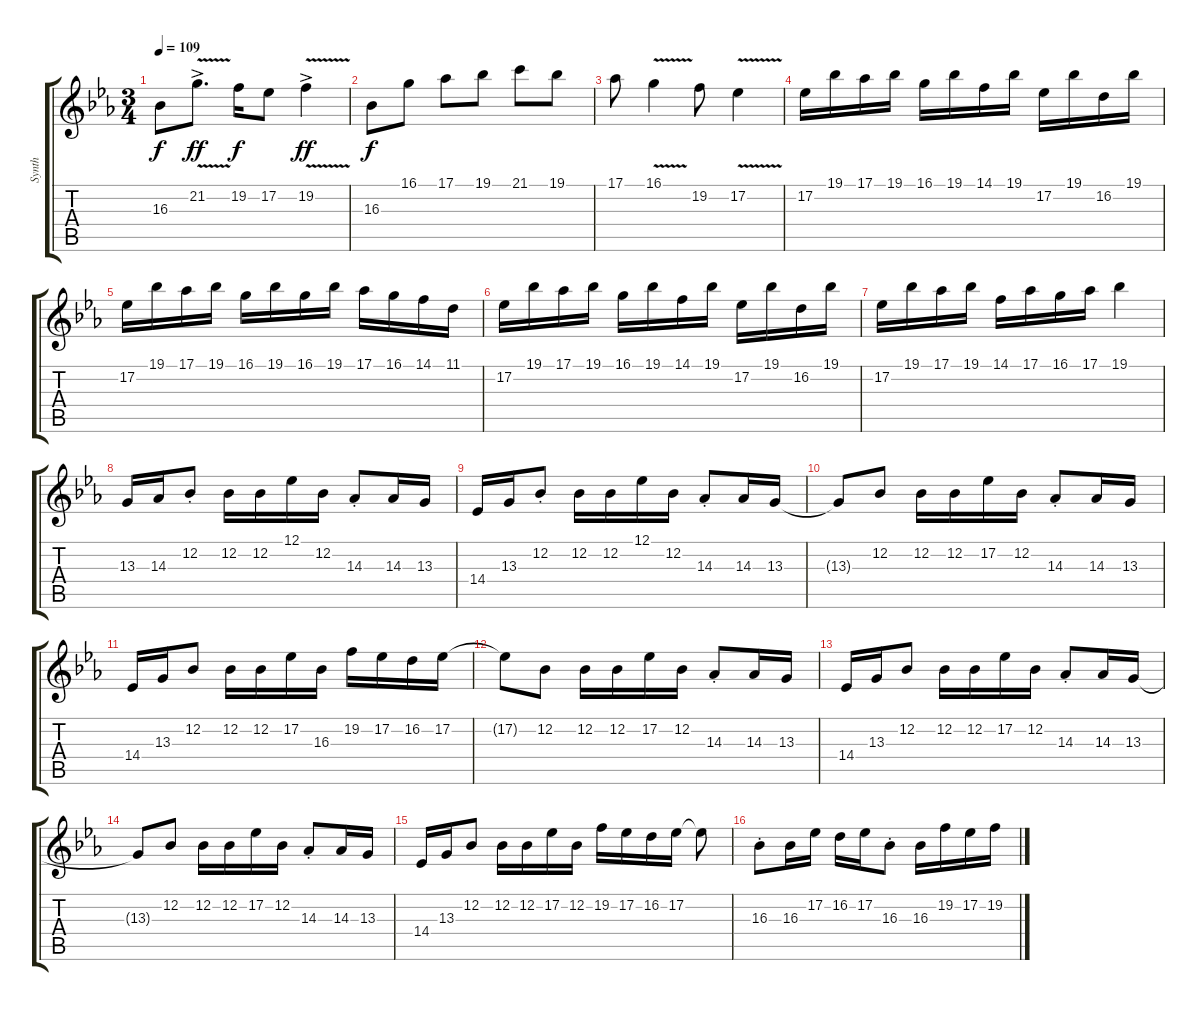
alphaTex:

\track ("Synth" "Synth") {instrument tremolostrings}
\staff {score tabs}
\tuning (Eb4 Bb3 Gb3 Db3 Ab2 Eb2) {hide}
\ts (3 4)
\tempo 109
\clef g2
\ks eb
16.3.8{dy f} 21.2{v ac}.8{d dy ff} 19.2.16{dy f} 17.2.8 19.2{v ac}.4{dy ff} |
16.3.8{dy f} 16.1.8 17.1.8 19.1.8 21.1.8 19.1.8 |
17.1.8 16.1{v}.4 19.2.8 17.2{v}.4 |
17.2.16 19.1.16 17.1.16 19.1.16 16.1.16 19.1.16 14.1.16 19.1.16 17.2.16 19.1.16 16.2.16 19.1.16 |
17.2.16 19.1.16 17.1.16 19.1.16 16.1.16 19.1.16 16.1.16 19.1.16 17.1.16 16.1.16 14.1.16 11.1.16 |
17.2.16 19.1.16 17.1.16 19.1.16 16.1.16 19.1.16 14.1.16 19.1.16 17.2.16 19.1.16 16.2.16 19.1.16 |
17.2.16 19.1.16 17.1.16 19.1.16 14.1.16 17.1.16 16.1.16 17.1.16 19.1.4 |
13.3.16 14.3.16 12.2{st}.8 12.2.16 12.2.16 12.1.16 12.2.16 14.3{st}.8 14.3.16 13.3.16 |
14.4.16 13.3.16 12.2{st}.8 12.2.16 12.2.16 12.1.16 12.2.16 14.3{st}.8 14.3.16 13.3.16 |
13.3{t}.8 12.2.8 12.2.16 12.2.16 17.2.16 12.2.16 14.3{st}.8 14.3.16 13.3.16 |
14.4.16 13.3.16 12.2.8 12.2.16 12.2.16 17.2.16 16.3.16 19.2.16 17.2.16 16.2.16 17.2.16 |
17.2{t}.8 12.2.8 12.2.16 12.2.16 17.2.16 12.2.16 14.3{st}.8 14.3.16 13.3.16 |
14.4.16 13.3.16 12.2.8 12.2.16 12.2.16 17.2.16 12.2.16 14.3{st}.8 14.3.16 13.3.16 |
13.3{t}.8 12.2.8 12.2.16 12.2.16 17.2.16 12.2.16 14.3{st}.8 14.3.16 13.3.16 |
14.4.16 13.3.16 12.2.8 12.2.16 12.2.16 17.2.16 12.2.16 19.2.16 17.2.16 16.2.16 17.2.16 17.2{t}.8 |
16.3{st}.8 16.3.16 17.2.16 16.2.16 17.2.16 16.3{st}.8 16.3.16 19.2.16 17.2.16 19.2.16
